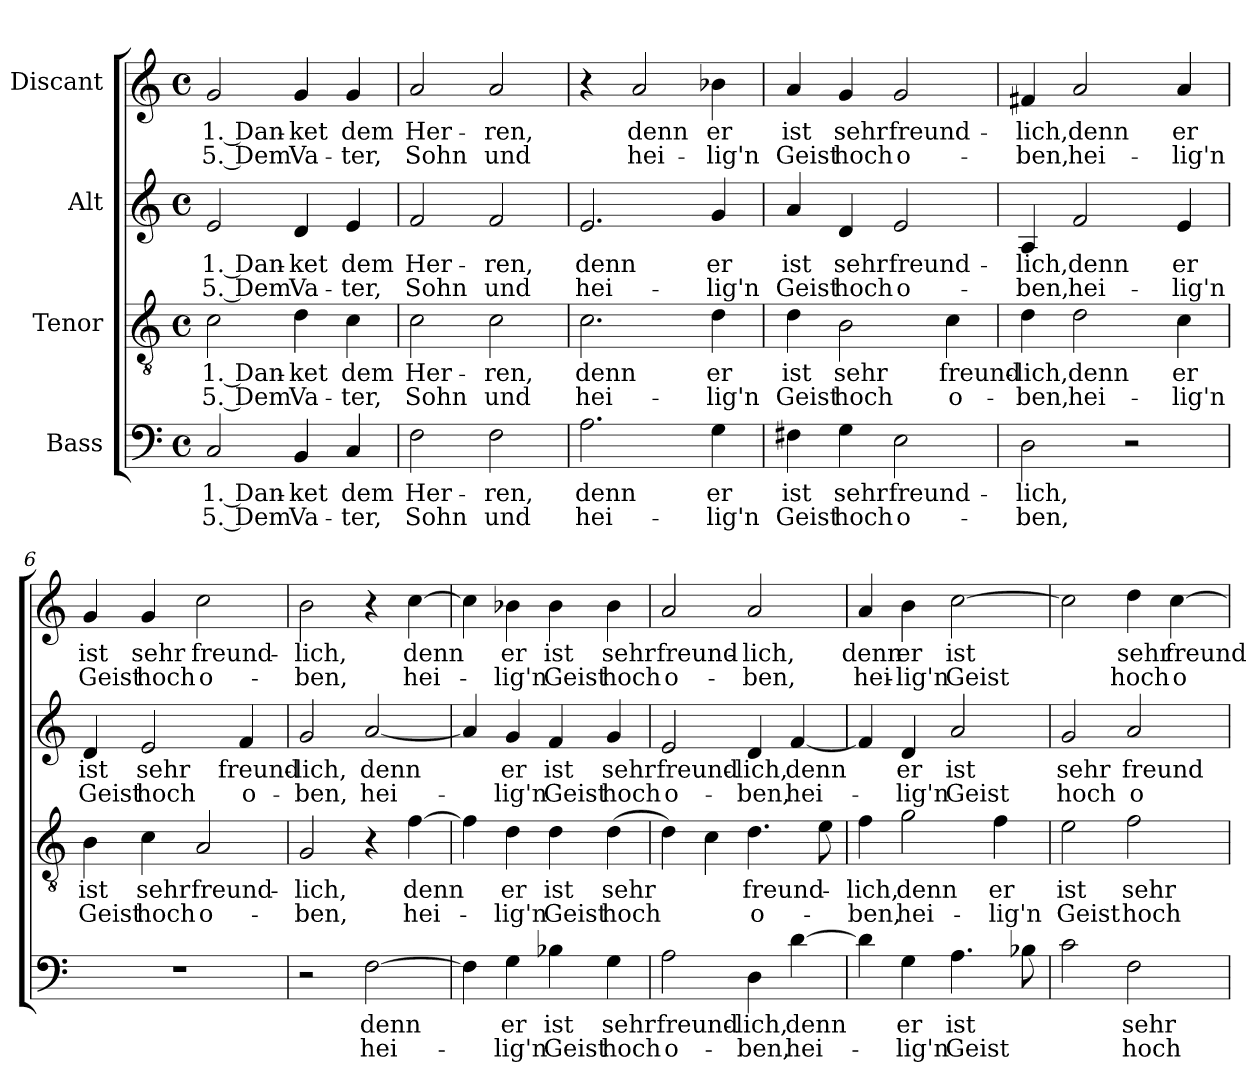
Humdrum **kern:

**kern	**text	**text	**kern	**text	**text	**kern	**text	**text	**kern	**text	**text
*part4	*part4	*part4	*part3	*part3	*part3	*part2	*part2	*part2	*part1	*part1	*part1
*staff4	*staff4	*staff4	*staff3	*staff3	*staff3	*staff2	*staff2	*staff2	*staff1	*staff1	*staff1
*I"Bass	*	*	*I"Tenor	*	*	*I"Alt	*	*	*I"Discant	*	*
*clefF4	*	*	*clefGv2	*	*	*clefG2	*	*	*clefG2	*	*
*k[]	*	*	*k[]	*	*	*k[]	*	*	*k[]	*	*
*M4/4	*	*	*M4/4	*	*	*M4/4	*	*	*M4/4	*	*
*met(c)	*	*	*met(c)	*	*	*met(c)	*	*	*met(c)	*	*
=1	=1	=1	=1	=1	=1	=1	=1	=1	=1	=1	=1
!	!LO:LY:b	!LO:LY:b	!	!LO:LY:b	!LO:LY:b	!	!LO:LY:b	!LO:LY:b	!	!LO:LY:b	!LO:LY:b
2C/	1. Dan-	5. Dem	2c\	1. Dan-	5. Dem	2e/	1. Dan-	5. Dem	2g/	1. Dan-	5. Dem
!	!LO:LY:b	!LO:LY:b	!	!LO:LY:b	!LO:LY:b	!	!LO:LY:b	!LO:LY:b	!	!LO:LY:b	!LO:LY:b
4BB/	-ket	Va-	4d\	-ket	Va-	4d/	-ket	Va-	4g/	-ket	Va-
!	!LO:LY:b	!LO:LY:b	!	!LO:LY:b	!LO:LY:b	!	!LO:LY:b	!LO:LY:b	!	!LO:LY:b	!LO:LY:b
4C/	dem	-ter,	4c\	dem	-ter,	4e/	dem	-ter,	4g/	dem	-ter,
=2	=2	=2	=2	=2	=2	=2	=2	=2	=2	=2	=2
!	!LO:LY:b	!LO:LY:b	!	!LO:LY:b	!LO:LY:b	!	!LO:LY:b	!LO:LY:b	!	!LO:LY:b	!LO:LY:b
2F\	Her-	Sohn	2c\	Her-	Sohn	2f/	Her-	Sohn	2a/	Her-	Sohn
!	!LO:LY:b	!LO:LY:b	!	!LO:LY:b	!LO:LY:b	!	!LO:LY:b	!LO:LY:b	!	!LO:LY:b	!LO:LY:b
2F\	-ren,	und	2c\	-ren,	und	2f/	-ren,	und	2a/	-ren,	und
=3	=3	=3	=3	=3	=3	=3	=3	=3	=3	=3	=3
!	!LO:LY:b	!LO:LY:b	!	!LO:LY:b	!LO:LY:b	!	!LO:LY:b	!LO:LY:b	!	!	!
2.A\	denn	hei-	2.c\	denn	hei-	2.e/	denn	hei-	4r	.	.
!	!	!	!	!	!	!	!	!	!	!LO:LY:b	!LO:LY:b
.	.	.	.	.	.	.	.	.	2a/	denn	hei-
!	!LO:LY:b	!LO:LY:b	!	!LO:LY:b	!LO:LY:b	!	!LO:LY:b	!LO:LY:b	!	!LO:LY:b	!LO:LY:b
4G\	er	-lig'n	4d\	er	-lig'n	4g/	er	-lig'n	4b-X\	er	-lig'n
=4	=4	=4	=4	=4	=4	=4	=4	=4	=4	=4	=4
!	!LO:LY:b	!LO:LY:b	!	!LO:LY:b	!LO:LY:b	!	!LO:LY:b	!LO:LY:b	!	!LO:LY:b	!LO:LY:b
4F#X\	ist	Geist	4d\	ist	Geist	4a/	ist	Geist	4a/	ist	Geist
!	!LO:LY:b	!LO:LY:b	!	!LO:LY:b	!LO:LY:b	!	!LO:LY:b	!LO:LY:b	!	!LO:LY:b	!LO:LY:b
4G\	sehr	hoch	2B\	sehr	hoch	4d/	sehr	hoch	4g/	sehr	hoch
!	!LO:LY:b	!LO:LY:b	!	!	!	!	!LO:LY:b	!LO:LY:b	!	!LO:LY:b	!LO:LY:b
2E\	freund-	o-	.	.	.	2e/	freund-	o-	2g/	freund-	o-
!	!	!	!	!LO:LY:b	!LO:LY:b	!	!	!	!	!	!
.	.	.	4c\	freund-	o-	.	.	.	.	.	.
!!LO:LB:g=z
=5	=5	=5	=5	=5	=5	=5	=5	=5	=5	=5	=5
!	!LO:LY:b	!LO:LY:b	!	!LO:LY:b	!LO:LY:b	!	!LO:LY:b	!LO:LY:b	!	!LO:LY:b	!LO:LY:b
2D\	-lich,	-ben,	4d\	-lich,	-ben,	4A/	-lich,	-ben,	4f#X/	-lich,	-ben,
!	!	!	!	!LO:LY:b	!LO:LY:b	!	!LO:LY:b	!LO:LY:b	!	!LO:LY:b	!LO:LY:b
.	.	.	2d\	denn	hei-	2f/	denn	hei-	2a/	denn	hei-
2r	.	.	.	.	.	.	.	.	.	.	.
!	!	!	!	!LO:LY:b	!LO:LY:b	!	!LO:LY:b	!LO:LY:b	!	!LO:LY:b	!LO:LY:b
.	.	.	4c\	er	-lig'n	4e/	er	-lig'n	4a/	er	-lig'n
=6	=6	=6	=6	=6	=6	=6	=6	=6	=6	=6	=6
!	!	!	!	!LO:LY:b	!LO:LY:b	!	!LO:LY:b	!LO:LY:b	!	!LO:LY:b	!LO:LY:b
1r	.	.	4B\	ist	Geist	4d/	ist	Geist	4g/	ist	Geist
!	!	!	!	!LO:LY:b	!LO:LY:b	!	!LO:LY:b	!LO:LY:b	!	!LO:LY:b	!LO:LY:b
.	.	.	4c\	sehr	hoch	2e/	sehr	hoch	4g/	sehr	hoch
!	!	!	!	!LO:LY:b	!LO:LY:b	!	!	!	!	!LO:LY:b	!LO:LY:b
.	.	.	2A/	freund-	o-	.	.	.	2cc\	freund-	o-
!	!	!	!	!	!	!	!LO:LY:b	!LO:LY:b	!	!	!
.	.	.	.	.	.	4f/	freund-	o-	.	.	.
=7	=7	=7	=7	=7	=7	=7	=7	=7	=7	=7	=7
!	!	!	!	!LO:LY:b	!LO:LY:b	!	!LO:LY:b	!LO:LY:b	!	!LO:LY:b	!LO:LY:b
2r	.	.	2G/	-lich,	-ben,	2g/	-lich,	-ben,	2b\	-lich,	-ben,
!	!LO:LY:b	!LO:LY:b	!	!	!	!	!LO:LY:b	!LO:LY:b	!	!	!
[2F\	denn	hei-	4r	.	.	[2a/	denn	hei-	4r	.	.
!	!	!	!	!LO:LY:b	!LO:LY:b	!	!	!	!	!LO:LY:b	!LO:LY:b
.	.	.	[4f\	denn	hei-	.	.	.	[4cc\	denn	hei-
=8	=8	=8	=8	=8	=8	=8	=8	=8	=8	=8	=8
4F\]	.	.	4f\]	.	.	4a/]	.	.	4cc\]	.	.
!	!LO:LY:b	!LO:LY:b	!	!LO:LY:b	!LO:LY:b	!	!LO:LY:b	!LO:LY:b	!	!LO:LY:b	!LO:LY:b
4G\	er	-lig'n	4d\	er	-lig'n	4g/	er	-lig'n	4b-X\	er	-lig'n
!	!LO:LY:b	!LO:LY:b	!	!LO:LY:b	!LO:LY:b	!	!LO:LY:b	!LO:LY:b	!	!LO:LY:b	!LO:LY:b
4B-X\	ist	Geist	4d\	ist	Geist	4f/	ist	Geist	4b-\	ist	Geist
!	!LO:LY:b	!LO:LY:b	!	!LO:LY:b	!LO:LY:b	!	!LO:LY:b	!LO:LY:b	!	!LO:LY:b	!LO:LY:b
4G\	sehr	hoch	(4d\	sehr	hoch	4g/	sehr	hoch	4b-\	sehr	hoch
!!LO:PB:g=z
=9	=9	=9	=9	=9	=9	=9	=9	=9	=9	=9	=9
!	!LO:LY:b	!LO:LY:b	!	!	!	!	!LO:LY:b	!LO:LY:b	!	!LO:LY:b	!LO:LY:b
2A\	freund-	o-	4d\)	.	.	2e/	freund-	o-	2a/	freund-	o-
.	.	.	4c\	.	.	.	.	.	.	.	.
!	!LO:LY:b	!LO:LY:b	!	!LO:LY:b	!LO:LY:b	!	!LO:LY:b	!LO:LY:b	!	!LO:LY:b	!LO:LY:b
4D\	-lich,	-ben,	4.d\	freund-	o-	4d/	-lich,	-ben,	2a/	-lich,	-ben,
!	!LO:LY:b	!LO:LY:b	!	!	!	!	!LO:LY:b	!LO:LY:b	!	!	!
[4d\	denn	hei-	.	.	.	[4f/	denn	hei-	.	.	.
.	.	.	8e\	.	.	.	.	.	.	.	.
=10	=10	=10	=10	=10	=10	=10	=10	=10	=10	=10	=10
!	!	!	!	!LO:LY:b	!LO:LY:b	!	!	!	!	!LO:LY:b	!LO:LY:b
4d\]	.	.	4f\	-lich,	-ben,	4f/]	.	.	4a/	denn	hei-
!	!LO:LY:b	!LO:LY:b	!	!LO:LY:b	!LO:LY:b	!	!LO:LY:b	!LO:LY:b	!	!LO:LY:b	!LO:LY:b
4G\	er	-lig'n	2g\	denn	hei-	4d/	er	-lig'n	4b\	er	-lig'n
!	!LO:LY:b	!LO:LY:b	!	!	!	!	!LO:LY:b	!LO:LY:b	!	!LO:LY:b	!LO:LY:b
4.A\	ist	Geist	.	.	.	2a/	ist	Geist	[2cc	ist	Geist
!	!	!	!	!LO:LY:b	!LO:LY:b	!	!	!	!	!	!
.	.	.	4f\	er	-lig'n	.	.	.	.	.	.
8B-X\	.	.	.	.	.	.	.	.	.	.	.
=11	=11	=11	=11	=11	=11	=11	=11	=11	=11	=11	=11
!	!	!	!	!LO:LY:b	!LO:LY:b	!	!LO:LY:b	!LO:LY:b	!	!	!
2c\	.	.	2e\	ist	Geist	2g/	sehr	hoch	2cc\]	.	.
!	!LO:LY:b	!LO:LY:b	!	!LO:LY:b	!LO:LY:b	!	!LO:LY:b	!LO:LY:b	!	!LO:LY:b	!LO:LY:b
2F\	sehr	hoch	2f\	sehr	hoch	2a/	freund-	o-	4dd\	sehr	hoch
!	!	!	!	!	!	!	!	!	!	!LO:LY:b	!LO:LY:b
.	.	.	.	.	.	.	.	.	[4cc\	freund-	o-
=	=	=	=	=	=	=	=	=	=	=	=
*-	*-	*-	*-	*-	*-	*-	*-	*-	*-	*-	*-
